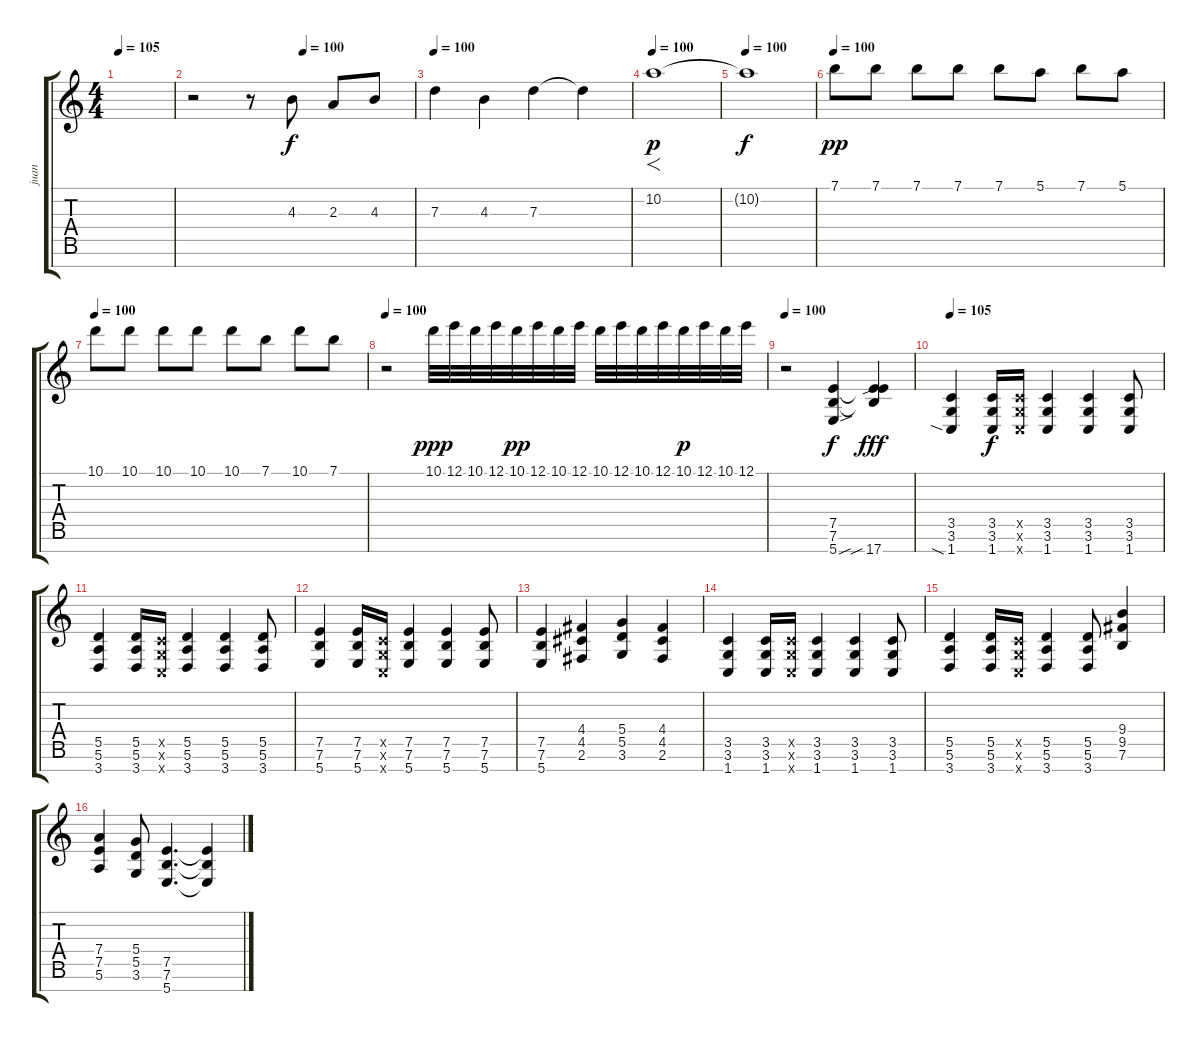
\track ("juan" "juan") {instrument distortionguitar}
\staff {score tabs}
\tuning (E4 B3 G3 D3 A2 E2 B1) {hide}
\ts (4 4)
\tempo 105
\tempo 100
\tempo 105
\clef g2
\ks c
|
\tempo (100 0.5)
r.2 r.8 4.3.8{instrument choiraahs} 2.3.8 4.3.8 |
\tempo 100
7.3.4 4.3.4 7.3.4 7.3{t}.4{dy f} |
\tempo 100
10.2.1{f dy p} |
\tempo 100
10.2{t}.1{dy f} |
\tempo 100
7.1.8{dy pp instrument choiraahs} 7.1.8 7.1.8 7.1.8 7.1.8 5.1.8 7.1.8 5.1.8 |
\tempo 100
10.1.8 10.1.8 10.1.8 10.1.8 10.1.8 7.1.8 10.1.8 7.1.8 |
\tempo 100
r.2 10.1.32{dy ppp balance 0 instrument stringensemble1} 12.1.32 10.1.32 12.1.32 10.1.32{dy pp} 12.1.32 10.1.32 12.1.32 10.1.32 12.1.32 10.1.32 12.1.32 10.1.32{dy p} 12.1.32 10.1.32 12.1.32 |
\tempo 100
r.2{volume 13 instrument distortionguitar} (7.5 7.6 5.7{sou}).4{dy f balance 3} (7.5{t} 7.6{t} 17.7{sib}).4{dy fff balance 10} |
\tempo 105
(3.5 3.6 1.7{sia}).4{balance 9} (3.5 3.6 1.7).16{dy f} (3.5{x} 3.6{x} 1.7{x}).16 (3.5 3.6 1.7).4 (3.5 3.6 1.7).4 (3.5 3.6 1.7).8 |
(5.5 5.6 3.7).4 (5.5 5.6 3.7).16 (3.5{x} 3.6{x} 1.7{x}).16 (5.5 5.6 3.7).4 (5.5 5.6 3.7).4 (5.5 5.6 3.7).8 |
(7.5 7.6 5.7).4 (7.5 7.6 5.7).16 (3.5{x} 3.6{x} 1.7{x}).16 (7.5 7.6 5.7).4 (7.5 7.6 5.7).4 (7.5 7.6 5.7).8 |
(7.5 7.6 5.7).4 (4.4 4.5 2.6).4 (5.4 5.5 3.6).4 (4.4 4.5 2.6).4 |
(3.5 3.6 1.7).4 (3.5 3.6 1.7).16 (3.5{x} 3.6{x} 1.7{x}).16 (3.5 3.6 1.7).4 (3.5 3.6 1.7).4 (3.5 3.6 1.7).8 |
(5.5 5.6 3.7).4 (5.5 5.6 3.7).16 (3.5{x} 3.6{x} 1.7{x}).16 (5.5 5.6 3.7).4 (5.5 5.6 3.7).8 (9.4 9.5 7.6).4 |
(7.4 7.5 5.6).4 (5.4 5.5 3.6).8 (7.5 7.6 5.7).4{d} (7.5{t} 7.6{t} 5.7{t}).4
